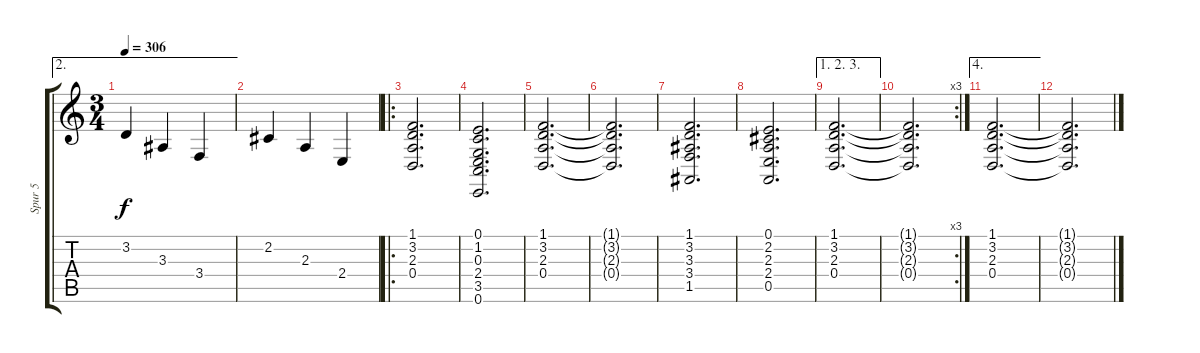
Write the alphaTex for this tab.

\track ("Spur 5" "Spur 5") {instrument synthstrings2}
\staff {score tabs}
\tuning (E4 B3 G3 D3 A2 E2) {hide}
\ae 2
\ts (3 4)
\tempo 306
\clef g2
\ks c
3.2.4{dy f} 3.3.4 3.4.4 |
2.2.4 2.3.4 2.4.4 |
\ro
(1.1 3.2 2.3 0.4).2{d} |
(0.1 1.2 0.3 2.4 3.5 0.6).2{d} |
(1.1 3.2 2.3 0.4).2{d} |
(1.1{t} 3.2{t} 2.3{t} 0.4{t}).2{d} |
(1.1 3.2 3.3 3.4 1.5).2{d} |
(0.1 2.2 2.3 2.4 0.5).2{d} |
\ae (1 2 3)
(1.1 3.2 2.3 0.4).2{d} |
\rc 3
(1.1{t} 3.2{t} 2.3{t} 0.4{t}).2{d} |
\ae 4
(1.1 3.2 2.3 0.4).2{d} |
(1.1{t} 3.2{t} 2.3{t} 0.4{t}).2{d}
